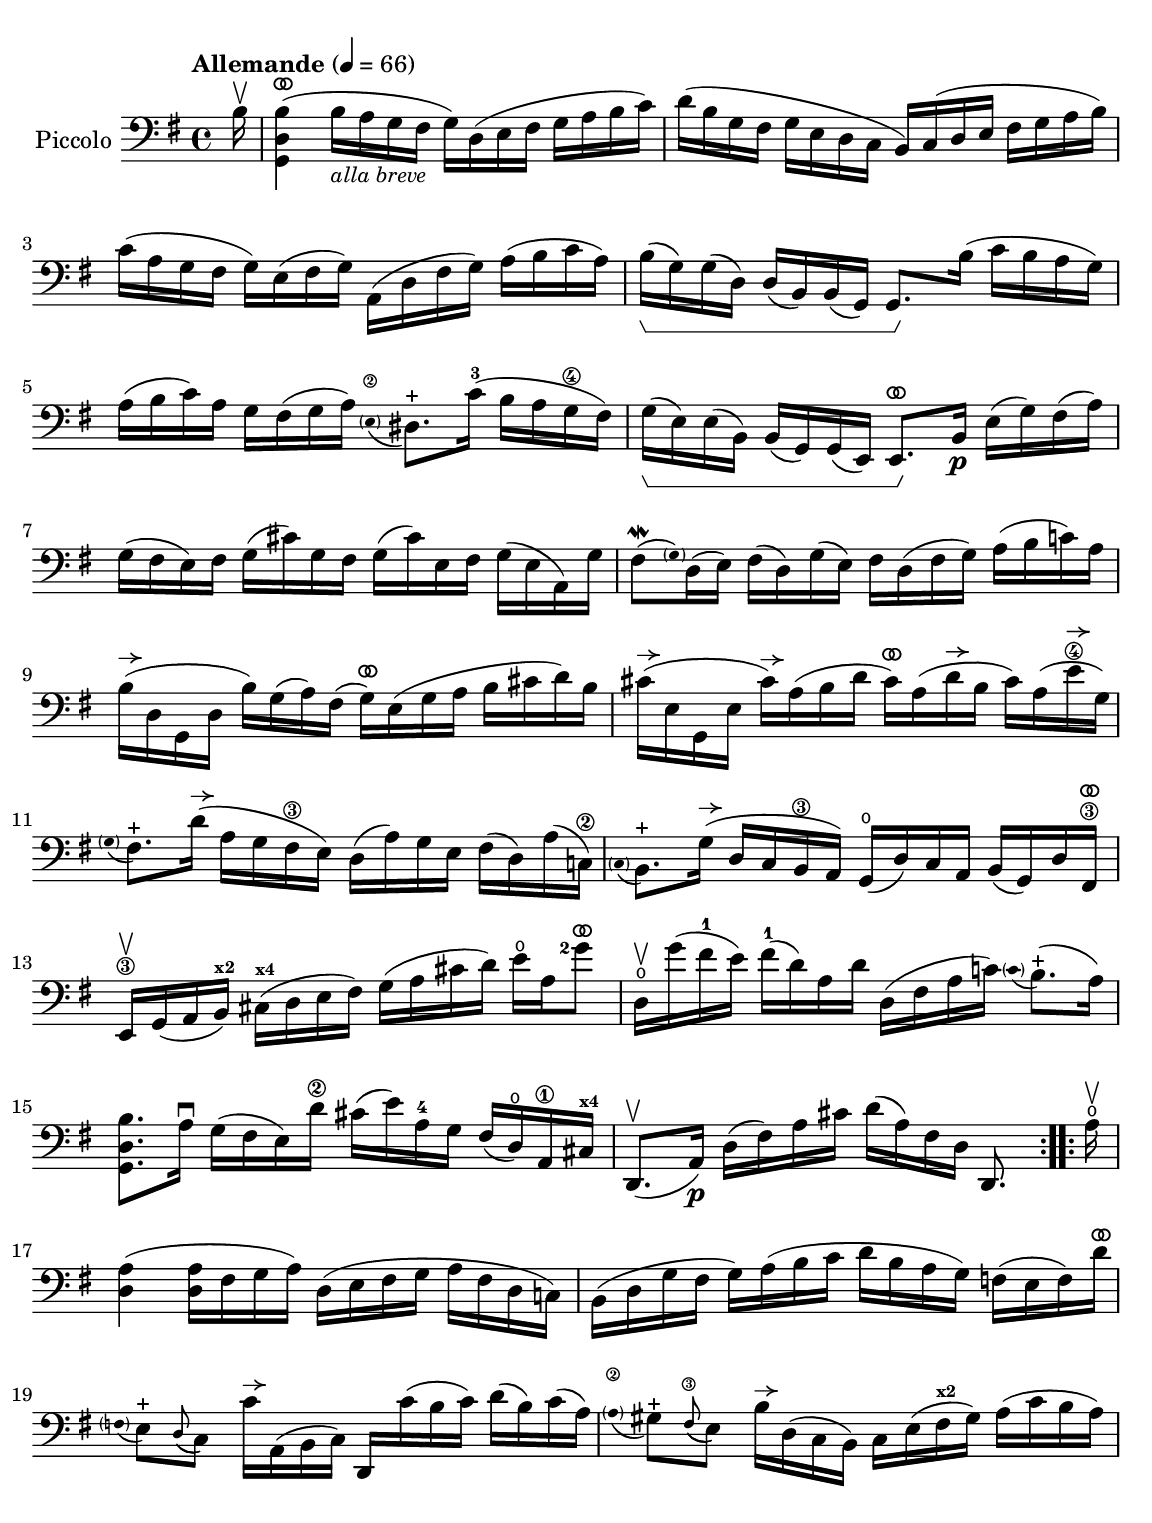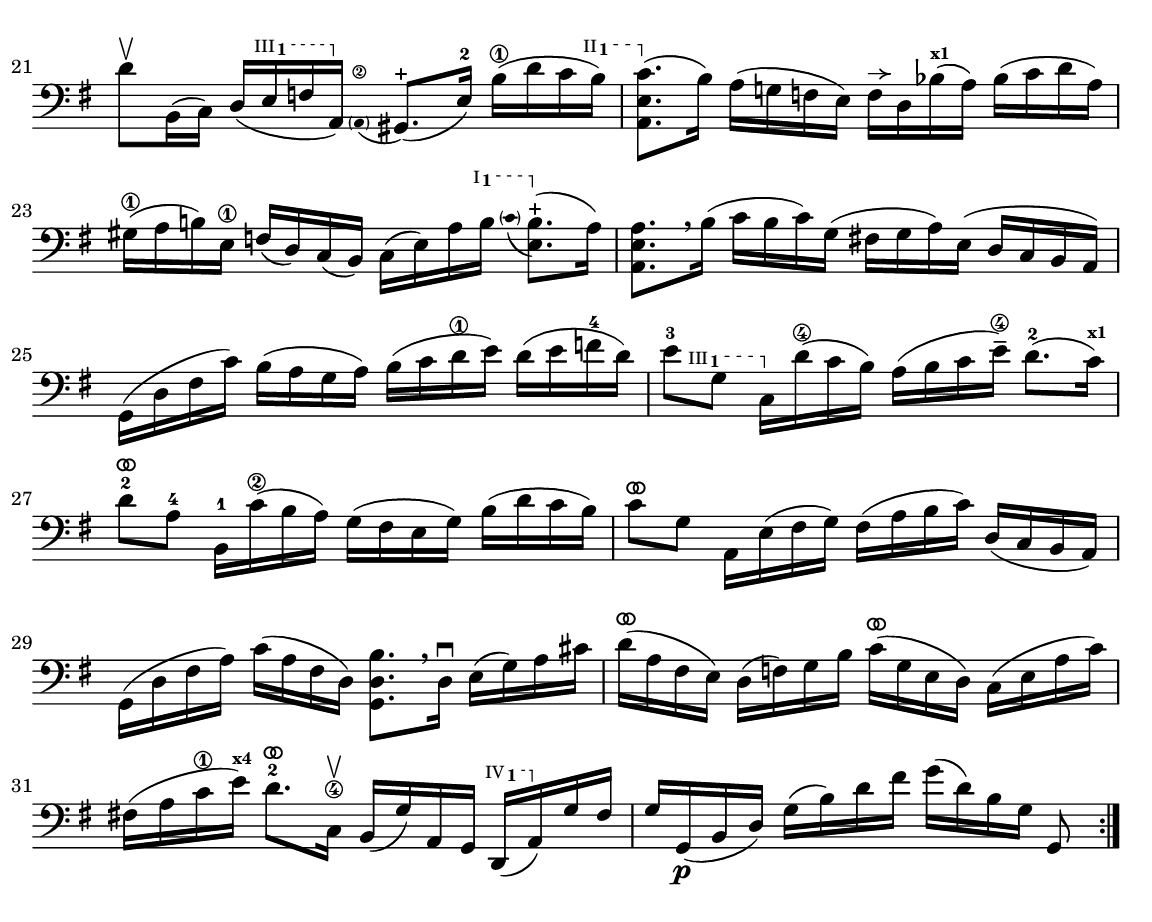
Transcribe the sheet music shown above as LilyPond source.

#(set-global-staff-size 21)

\version "2.24.0"

\header {
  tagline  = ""
}

\language "italiano"

% iPad Pro 12.9

\paper {
  paper-width  = 195\mm
  paper-height = 260\mm
%  indent = #0
  page-count = #2
  line-width = #184
  print-page-number = ##f
  ragged-last-bottom = ##t
  ragged-bottom = ##f
%  ragged-last = ##t
}

% function parentheAll allows for accidental symbol to be included in parentheses
%
parentheAll = #(define-music-function (note) (ly:music?)
#{
  \once \override Parentheses.font-size = #-1
  \once \override Parentheses.stencil = #(lambda (grob)
       (let* ((acc (ly:grob-object (ly:grob-parent grob Y) 'accidental-grob))
              (dot (ly:grob-object (ly:grob-parent grob Y) 'dot)))
         (if (not (null? acc)) (ly:pointer-group-interface::add-grob grob 'elements acc))
         (if (not (null? dot)) (ly:pointer-group-interface::add-grob grob 'elements dot))
         (parentheses-interface::print grob)))
  \parenthesize $note
#})

% \phrasingSlurDashed
% \SlurDashed
% \slurSolid

allongerUne = \markup {
  \center-column {
    \combine
    \draw-line #'(-2 . 0)
    \arrow-head #X #RIGHT ##f
  }
}

ringsps = #"
  0.15 setlinewidth
  0.9 0.6 moveto
  0.4 0.6 0.5 0 361 arc
  stroke
  1.0 0.6 0.5 0 361 arc
  stroke
  "

vibrato = \markup {
  \with-dimensions #'(-0.2 . 1.6) #'(0 . 1.2)
  \postscript #ringsps
}

startModernBarre =
#(define-event-function (fretnum partial)
   (number? number?)
    #{
      \tweak bound-details.left.text
        \markup
          \teeny \concat {
          #(format #f "~@r" fretnum)
          \hspace #.2
          \lower #.3 \small \bold \fontsize #-2 #(number->string partial)
          \hspace #.5
        }
      \tweak font-size -1
      \tweak font-shape #'upright
      \tweak style #'dashed-line
      \tweak dash-fraction #0.3
      \tweak dash-period #1
      \tweak bound-details.left.stencil-align-dir-y #0.35
      \tweak bound-details.left.padding 2.5 % was 0.25
      \tweak bound-details.left.attach-dir -1
      \tweak bound-details.left-broken.text ##f
      \tweak bound-details.left-broken.attach-dir -1
      %% adjust the numeric values to fit your needs:
      \tweak bound-details.left-broken.padding 0.5 %% was 1.5
      \tweak bound-details.right-broken.padding 0
      \tweak bound-details.right.padding 0.25
      \tweak bound-details.right.attach-dir 2
      \tweak bound-details.right-broken.text ##f
      \tweak bound-details.right.text
        \markup
          \with-dimensions #'(0 . 0) #'(-.3 . 0) %% was (0 . -1)
          \draw-line #'(0 . -1)
      \startTextSpan
   #})

stopBarre = \stopTextSpan

% Analysis brackets under the staff

\layout {
  \context {
    \Voice
    \consists "Horizontal_bracket_engraver"
  }
}

\score {
  \new Staff
  \with{instrumentName=#"Piccolo"}{
    \set fingeringOrientations = #'(left)
    \override Beam.auto-knee-gap = #2
    \override Hairpin.to-barline = ##f
    \override Parentheses.padding = #0.1
    \override Parentheses.font-size = #-1

    \tempo "Allemande" 4 = 66
    \time 4/4
    \key sol \major
    \clef "bass"

    \repeat volta 2 {
    | \partial 16
      si16^\upbow
    | <<sol,4 re4 si4(^\vibrato>>
      si16_\markup{\italic\small "alla breve"} la16 sol16 fad16 sol16) re16( mi16 fad16
      sol16 la16 si16 do'16)
    | re'16( si16 sol16 fad16 sol16 mi16 re16 do16
      si,16) do16( re16 mi16 fad16 sol16 la16 si16)
    | do'16( la16 sol16 fad16 sol16) mi16( fad16 sol16)
      la,16( re16 fad16 sol16) la16( si16 do'16 la16)
    | si16(\startGroup sol16) sol16( re16) re16( si,16)
      si,16( sol,16) sol,8.\stopGroup si16( do'16 si16 la16 sol16)
    | la16( si16 do'16) la16 sol16 fad16( sol16 la16)
      \appoggiatura {\hide Stem \parenthesize mi8\2 \undo \hide Stem} red8.-+
      do'16-3( si16 la16 sol16\4 fad16)
    | sol16(\startGroup mi16) mi16( si,16)
      si,16( sol,16) sol,16( mi,16) mi,8.^\vibrato\stopGroup
      si,16\p mi16( sol16) fad16( la16)
    | sol16( fad16 mi16) fad16 sol16( dod'16) sol16 fad16
      sol16( dod'16) mi16 fad16 sol16( mi16 la,16) sol16
    | fad8\mordent( \grace {\hide Stem \parenthesize sol) \undo \hide Stem}
      re16( mi16) fad16( re16) sol16( mi16) fad16
      re16( fad16 sol16) la16( si16 do'!16) la16
    | si16^\allongerUne( re16 sol,16 re16 si16) sol16( la16) fad16(
      sol16)^\vibrato mi16( sol16 la16 si16 dod'16 re'16) si16 
    | dod'16^\allongerUne( mi16 sol,16 mi16 dod'16)^\allongerUne la16( si16 re'16
      dod'16)^\vibrato la16( re'16^\allongerUne si16 dod'16) la16( mi'16\4^\allongerUne sol16)
    | \appoggiatura {\hide Stem \parenthesize sol8 \undo \hide Stem}
      fad8.-+ re'16(^\allongerUne la16 sol16 fad16\3 mi16) re16(
      la16) sol16 mi16 fad16( re16) la16( do!16)\2
    | \appoggiatura {\hide Stem \parenthesize do8 \undo \hide Stem} si,8.-+
      sol16(^\allongerUne re16 do16 si,16\3 la,16) sol,16(\open
      re16) do16 la,16 si,16( sol,16) re16 fad,16\3^\vibrato
    | mi,16\3\upbow sol,16( la,16 si,16)^\markup{\bold\teeny x2}
      dod16(^\markup{\bold\teeny x4} re16 mi16 fad16)
      sol16( la16 dod'16 re'16) mi'16\open la16 <sol'\finger 2>8^\vibrato
    | re16\upbow\open sol'16( fad'16-1 mi'16) fad'16(-1
      re'16) la16 re'16 re16( fad16 la16 do'!16)
      \appoggiatura {\hide Stem \parenthesize do'8 \undo \hide Stem} si8.-+(
      la16)
    | <<sol,8. re8. si8.>> la16\downbow sol16( fad16 mi16) re'16\2
      dod'16( mi'16) la16-4 sol16 fad16( re16)\open la,16\1
      dod16^\markup{\bold\teeny x4}
    | re,8.(\upbow la,16)\p re16( fad16) la16 dod'16 re'16( la16) fad16 re16 re,8.
    }

    \repeat volta 2 {
    | \partial 16
      la16\upbow\open
    | \set Score.currentBarNumber = #17
      <<re4 la4(>> <<re16 la16>> fad16 sol16 la16)
      re16( mi16 fad16 sol16 la16 fad16 re16 do!16)
    | si,16( re16 sol16 fad16 sol16) la16( si16 do'16
      re'16 si16 la16 sol16) fa!16( mi16 fa16) re'16^\vibrato
    | \appoggiatura {\hide Stem \parentheAll fa8 \undo \hide Stem}
      mi8[-+ \appoggiatura re8( do8)] do'16^\allongerUne la,16( si,16 do16) re,16
      do'16( si16 do'16) re'16( si16) do'16( la16)
    | \appoggiatura {\hide Stem \parenthesize la8\2 \undo \hide Stem}
      sold8-+ \appoggiatura fad8(\3 mi8) si16^\allongerUne re16( do16 si,16)
      do16 mi16( fad16^\markup{\bold\teeny x2} sold16) la16( do'16 si16 la16)
    | re'8\upbow si,16( do16) re16(\startModernBarre #3 #1 mi16 fa16 la,16) \stopBarre
      \appoggiatura {\hide Stem \parenthesize la,8\2 \undo \hide Stem}
      sold,8.-+( mi16-2) si16\1( re'16 do'16
      \startModernBarre #2 #1 si16)
    | <<la,8. mi8. do'8.(\stopBarre>> si16) la16( sol!16 fa!16 mi16)
      fa16^\allongerUne re16 sib16(^\markup{\bold\teeny x1} la16) sib16( do'16 re'16 la16)
    | sold16(\1 la16 si!16) mi16\1 fa!16( re16) do16( si,16)
      do16( mi16) la16 \startModernBarre #1 #1 si16
      <<mi8.
        \appoggiatura {\hide Stem \parenthesize do'8 \undo \hide Stem}
        si8.-+(\stopBarre>> la16)
    | <<la,8. mi8. la8.[>> \breathe si16(] do'16 si16 do'16) sol16(
      fad!16 sol16 la16) mi16( re16 do16 si,16 la,16)
    | sol,16( re16 fad16 do'16) si16( la16 sol16 la16)
      si16( do'16 re'16\1 mi'16) re'16( mi'16 fa'16-4 re'16)
    | mi'8-3 \startModernBarre #3 #1 sol8 do16 \stopBarre re'16(\4 do'16 si16)
      la16( si16 do'16 mi'16--)\4 re'8.(-2 do'16)^\markup{\bold\teeny x1}
    | re'8-2^\vibrato la8-4 si,16-1 do'16(\2 si16 la16)
      sol16( fad16 mi16 sol16) si16( re'16 do'16 si16)
    | do'8^\vibrato sol8 la,16 mi16( fad16 sol16)
      fad16( la16 si16 do'16) re16( do16 si,16 la,16)
    | sol,16( re16 fad16 la16) do'16( la16 fad16 re16)
      <<sol,8. re8. si8.[>> \breathe re16]\downbow mi16( sol16) la16 dod'16
    | re'16(^\vibrato la16 fad16 mi16) re16( fa!16) sol16 si16
      do'16(^\vibrato sol16 mi16 re16) do16( mi16 la16 do'16)
    | fad!16( la16 do'16\1 mi'16)^\markup{\bold\teeny x4} re'8.-2^\vibrato
      do16\4\upbow si,16( sol16) la,16 sol,16
      \startModernBarre #4 #1 re,16( la,16) \stopBarre sol16 fad16
    | sol16 sol,16(\p si,16 re16) sol16( si16) re'16 fad'16
      sol'16( re'16) si16 sol16 sol,8
    }
  }
}
